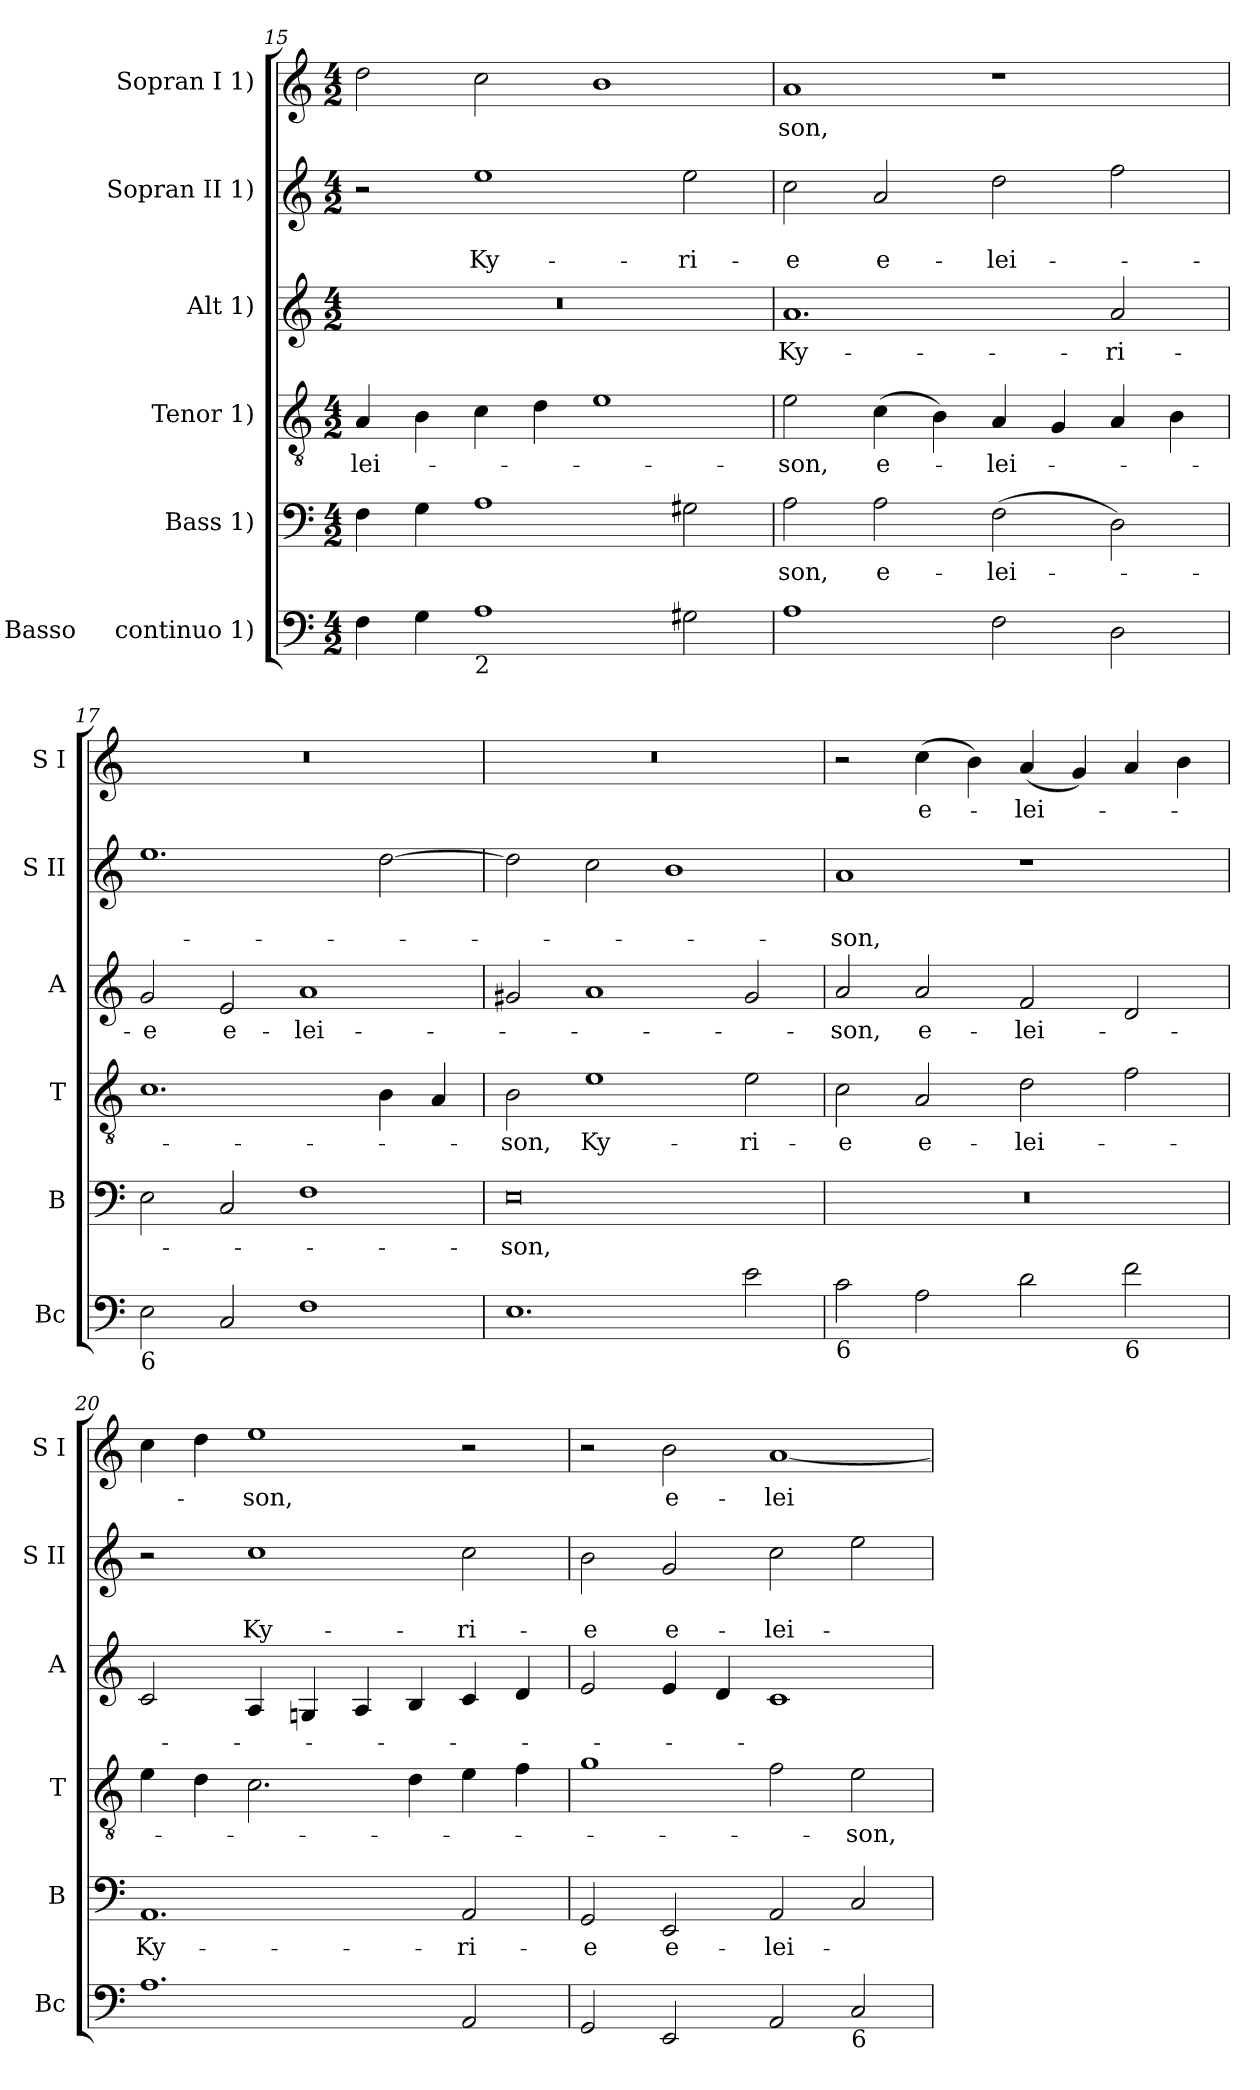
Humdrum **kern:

**kern	**kern	**text	**kern	**text	**kern	**text	**kern	**text	**text	**kern	**text
*part6	*part5	*part5	*part4	*part4	*part3	*part3	*part2	*part2	*part2	*part1	*part1
*staff6	*staff5	*staff5	*staff4	*staff4	*staff3	*staff3	*staff2	*staff2	*staff2	*staff1	*staff1
*I"Basso     continuo 1)	*I"Bass 1)	*	*I"Tenor 1)	*	*I"Alt 1)	*	*I"Sopran II 1)	*	*	*I"Sopran I 1)	*
*I'Bc	*I'B	*	*I'T	*	*I'A	*	*I'S II	*	*	*I'S I	*
*clefF4	*clefF4	*	*clefGv2	*	*clefG2	*	*clefG2	*	*	*clefG2	*
*k[]	*k[]	*	*k[]	*	*k[]	*	*k[]	*	*	*k[]	*
*C:	*C:	*	*C:	*	*C:	*	*C:	*	*	*C:	*
*M4/2	*M4/2	*	*M4/2	*	*M4/2	*	*M4/2	*	*	*M4/2	*
=15	=15	=15	=15	=15	=15	=15	=15	=15	=15	=15	=15
4F\	4F\	.	4A/	-lei-	0r	.	2r	.	.	2dd\	.
4G\	4G\	.	4B\	.	.	.	.	.	.	.	.
!LO:TX:b:t=2	!	!	!	!	!	!	!	!	!	!	!
1A	1A	.	4c\	.	.	.	1ee	.	Ky-	2cc\	.
.	.	.	4d\	.	.	.	.	.	.	.	.
.	.	.	1e	.	.	.	.	.	.	1b	.
2G#X\	2G#X\	.	.	.	.	.	2ee\	.	-ri-	.	.
=16	=16	=16	=16	=16	=16	=16	=16	=16	=16	=16	=16
1A	2A\	-son,	2e\	-son,	1.a	Ky-	2cc\	.	-e	1a	-son,
.	2A\	e-	(4c\	e-	.	.	2a/	.	e-	.	.
.	.	.	4B\)	.	.	.	.	.	.	.	.
2F\	(2F\	-lei-	4A/	-lei-	.	.	2dd\	.	-lei-	1r	.
.	.	.	4G/	.	.	.	.	.	.	.	.
2D\	2D\)	.	4A/	.	2a/	-ri-	2ff\	.	.	.	.
.	.	.	4B\	.	.	.	.	.	.	.	.
!!LO:PB:g=z
=17	=17	=17	=17	=17	=17	=17	=17	=17	=17	=17	=17
!LO:TX:b:t=6	!	!	!	!	!	!	!	!	!	!	!
2E\	2E\	.	1.c	.	2g/	-e	1.ee	.	.	0r	.
2C/	2C/	.	.	.	2e/	e-	.	.	.	.	.
1F	1F	.	.	.	1a	-lei-	.	.	.	.	.
.	.	.	4B\	.	.	.	[2dd\	.	.	.	.
.	.	.	4A/	.	.	.	.	.	.	.	.
=18	=18	=18	=18	=18	=18	=18	=18	=18	=18	=18	=18
1.E	0E	-son,	2B\	-son,	2g#X/	.	2dd\]	.	.	0r	.
.	.	.	1e	Ky-	1a	.	2cc\	.	.	.	.
.	.	.	.	.	.	.	1b	.	.	.	.
2e\	.	.	2e\	-ri-	2g#/	.	.	.	.	.	.
=19	=19	=19	=19	=19	=19	=19	=19	=19	=19	=19	=19
!LO:TX:b:t=6	!	!	!	!	!	!	!	!	!	!	!
2c\	0r	.	2c\	-e	2a/	-son,	1a	.	-son,	2r	.
2A\	.	.	2A/	e-	2a/	e-	.	.	.	(4cc\	e-
.	.	.	.	.	.	.	.	.	.	4b\)	.
2d\	.	.	2d\	-lei-	2f/	-lei-	1r	.	.	(4a/	-lei-
.	.	.	.	.	.	.	.	.	.	4g/)	.
!LO:TX:b:t=6	!	!	!	!	!	!	!	!	!	!	!
2f\	.	.	2f\	.	2d/	.	.	.	.	4a/	.
.	.	.	.	.	.	.	.	.	.	4b\	.
=20	=20	=20	=20	=20	=20	=20	=20	=20	=20	=20	=20
1.A	1.AA	Ky-	4e\	.	2c/	.	2r	.	.	4cc\	.
.	.	.	4d\	.	.	.	.	.	.	4dd\	.
.	.	.	2.c\	.	4A/	.	1cc	.	Ky-	1ee	-son,
.	.	.	.	.	4Gn/	.	.	.	.	.	.
.	.	.	.	.	4A/	.	.	.	.	.	.
.	.	.	4d\	.	4B/	.	.	.	.	.	.
2AA/	2AA/	-ri-	4e\	.	4c/	.	2cc\	.	-ri-	2r	.
.	.	.	4f\	.	4d/	.	.	.	.	.	.
=21	=21	=21	=21	=21	=21	=21	=21	=21	=21	=21	=21
2GG/	2GG/	-e	1g	.	2e/	.	2b\	.	-e	2r	.
2EE/	2EE/	e-	.	.	4e/	.	2g/	.	e-	2b\	e-
.	.	.	.	.	4d/	.	.	.	.	.	.
2AA/	2AA/	-lei-	2f\	.	1c	.	2cc\	.	-lei-	[1a	-lei-
!LO:TX:b:t=6	!	!	!	!	!	!	!	!	!	!	!
2C/	2C/	.	2e\	-son,	.	.	2ee\	.	.	.	.
=	=	=	=	=	=	=	=	=	=	=	=
*-	*-	*-	*-	*-	*-	*-	*-	*-	*-	*-	*-
